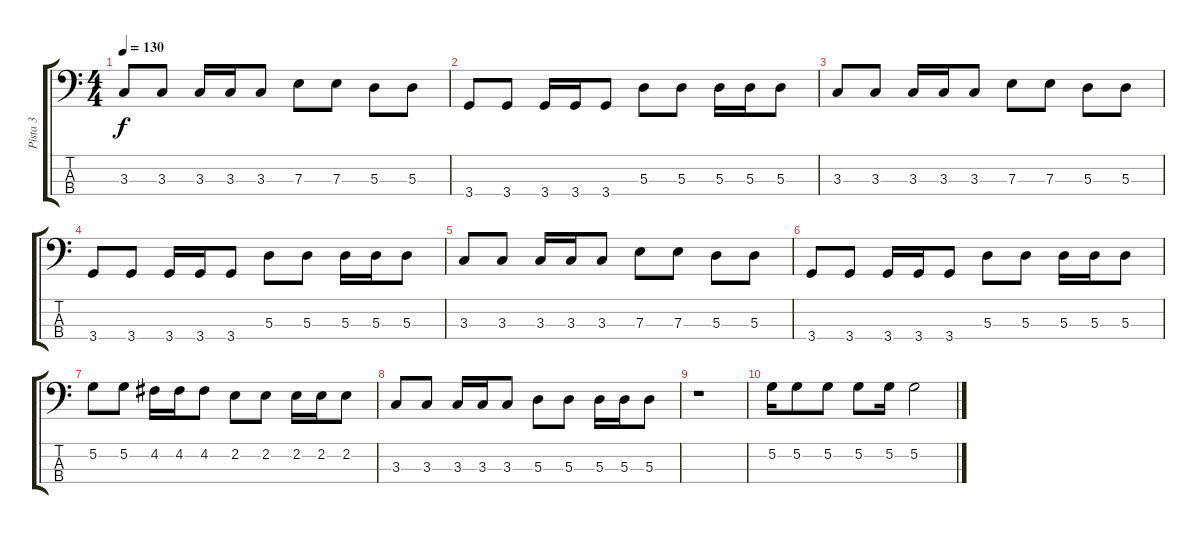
\track ("Pista 3" "Pista 3") {instrument electricbasspick}
\staff {score tabs}
\tuning (G2 D2 A1 E1) {hide}
\ts (4 4)
\tempo 130
\clef f4
\ks c
3.3.8{dy f} 3.3.8 3.3.16 3.3.16 3.3.8 7.3.8 7.3.8 5.3.8 5.3.8 |
3.4.8 3.4.8 3.4.16 3.4.16 3.4.8 5.3.8 5.3.8 5.3.16 5.3.16 5.3.8 |
3.3.8 3.3.8 3.3.16 3.3.16 3.3.8 7.3.8 7.3.8 5.3.8 5.3.8 |
3.4.8 3.4.8 3.4.16 3.4.16 3.4.8 5.3.8 5.3.8 5.3.16 5.3.16 5.3.8 |
3.3.8 3.3.8 3.3.16 3.3.16 3.3.8 7.3.8 7.3.8 5.3.8 5.3.8 |
3.4.8 3.4.8 3.4.16 3.4.16 3.4.8 5.3.8 5.3.8 5.3.16 5.3.16 5.3.8 |
5.2.8 5.2.8 4.2.16 4.2.16 4.2.8 2.2.8 2.2.8 2.2.16 2.2.16 2.2.8 |
3.3.8 3.3.8 3.3.16 3.3.16 3.3.8 5.3.8 5.3.8 5.3.16 5.3.16 5.3.8 |
r.1 |
5.2.16 5.2.8 5.2.8 5.2.8 5.2.16 5.2.2
